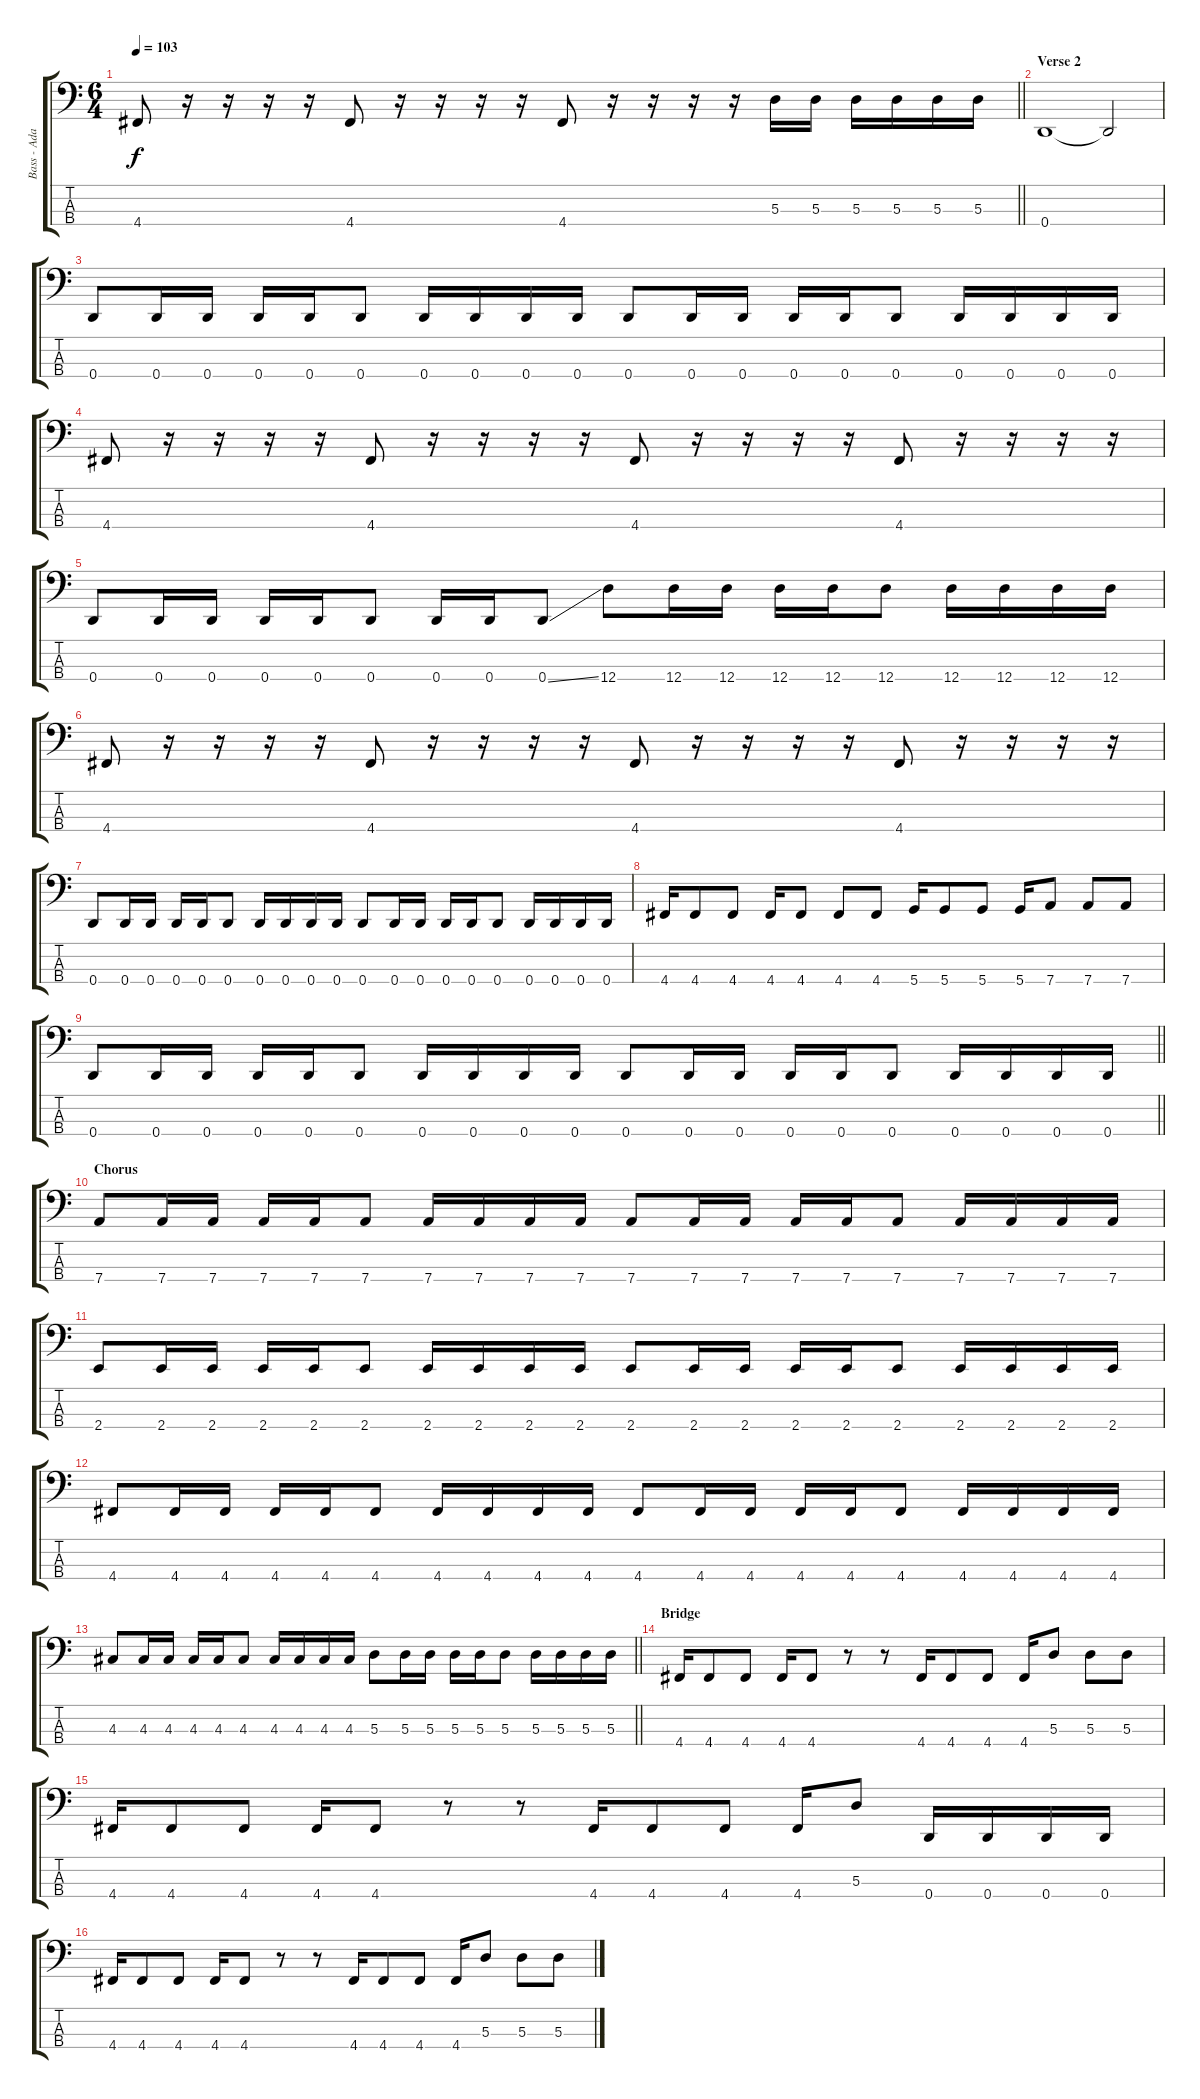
\track ("Bass - Adam Russell" "Bass - Ada") {instrument electricbassfinger}
\staff {score tabs}
\tuning (G2 D2 A1 D1) {hide}
\ts (6 4)
\tempo 103
\clef f4
\barLineRight lightlight
\ks c
4.4.8{dy f} r.16 r.16 r.16 r.16 4.4.8 r.16 r.16 r.16 r.16 4.4.8 r.16 r.16 r.16 r.16 5.3.16 5.3.16 5.3.16 5.3.16 5.3.16 5.3.16 |
\section ("" "Verse 2")
0.4.1 0.4{t}.2 |
0.4.8 0.4.16 0.4.16 0.4.16 0.4.16 0.4.8 0.4.16 0.4.16 0.4.16 0.4.16 0.4.8 0.4.16 0.4.16 0.4.16 0.4.16 0.4.8 0.4.16 0.4.16 0.4.16 0.4.16 |
4.4.8 r.16 r.16 r.16 r.16 4.4.8 r.16 r.16 r.16 r.16 4.4.8 r.16 r.16 r.16 r.16 4.4.8 r.16 r.16 r.16 r.16 |
0.4.8 0.4.16 0.4.16 0.4.16 0.4.16 0.4.8 0.4.16 0.4.16 0.4{ss}.8 12.4.8 12.4.16 12.4.16 12.4.16 12.4.16 12.4.8 12.4.16 12.4.16 12.4.16 12.4.16 |
4.4.8 r.16 r.16 r.16 r.16 4.4.8 r.16 r.16 r.16 r.16 4.4.8 r.16 r.16 r.16 r.16 4.4.8 r.16 r.16 r.16 r.16 |
0.4.8 0.4.16 0.4.16 0.4.16 0.4.16 0.4.8 0.4.16 0.4.16 0.4.16 0.4.16 0.4.8 0.4.16 0.4.16 0.4.16 0.4.16 0.4.8 0.4.16 0.4.16 0.4.16 0.4.16 |
4.4.16 4.4.8 4.4.8 4.4.16 4.4.8 4.4.8 4.4.8 5.4.16 5.4.8 5.4.8 5.4.16 7.4.8 7.4.8 7.4.8 |
\barLineRight lightlight
0.4.8 0.4.16 0.4.16 0.4.16 0.4.16 0.4.8 0.4.16 0.4.16 0.4.16 0.4.16 0.4.8 0.4.16 0.4.16 0.4.16 0.4.16 0.4.8 0.4.16 0.4.16 0.4.16 0.4.16 |
\section ("" "Chorus")
7.4.8 7.4.16 7.4.16 7.4.16 7.4.16 7.4.8 7.4.16 7.4.16 7.4.16 7.4.16 7.4.8 7.4.16 7.4.16 7.4.16 7.4.16 7.4.8 7.4.16 7.4.16 7.4.16 7.4.16 |
2.4.8 2.4.16 2.4.16 2.4.16 2.4.16 2.4.8 2.4.16 2.4.16 2.4.16 2.4.16 2.4.8 2.4.16 2.4.16 2.4.16 2.4.16 2.4.8 2.4.16 2.4.16 2.4.16 2.4.16 |
4.4.8 4.4.16 4.4.16 4.4.16 4.4.16 4.4.8 4.4.16 4.4.16 4.4.16 4.4.16 4.4.8 4.4.16 4.4.16 4.4.16 4.4.16 4.4.8 4.4.16 4.4.16 4.4.16 4.4.16 |
\barLineRight lightlight
4.3.8 4.3.16 4.3.16 4.3.16 4.3.16 4.3.8 4.3.16 4.3.16 4.3.16 4.3.16 5.3.8 5.3.16 5.3.16 5.3.16 5.3.16 5.3.8 5.3.16 5.3.16 5.3.16 5.3.16 |
\section ("" "Bridge")
4.4.16 4.4.8 4.4.8 4.4.16 4.4.8 r.8 r.8 4.4.16 4.4.8 4.4.8 4.4.16 5.3.8 5.3.8 5.3.8 |
4.4.16 4.4.8 4.4.8 4.4.16 4.4.8 r.8 r.8 4.4.16 4.4.8 4.4.8 4.4.16 5.3.8 0.4.16 0.4.16 0.4.16 0.4.16 |
4.4.16 4.4.8 4.4.8 4.4.16 4.4.8 r.8 r.8 4.4.16 4.4.8 4.4.8 4.4.16 5.3.8 5.3.8 5.3.8
